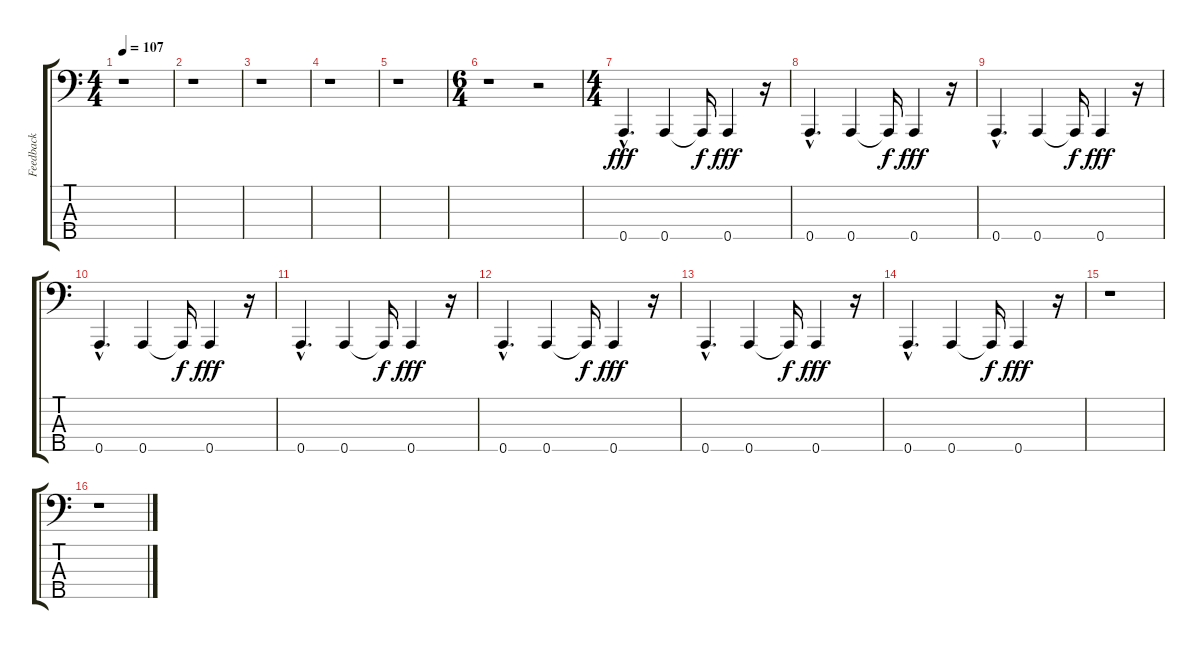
\track ("Feedback" "Feedback") {instrument electricbassfinger}
\staff {score tabs}
\tuning (F2 C2 G1 D1 A0) {hide}
\ts (4 4)
\tempo 107
\clef f4
\ks c
r.1{dy fff instrument electricbassfinger} |
r.1 |
r.1 |
r.1 |
r.1 |
\ts (6 4)
r.1 r.2 |
\ts (4 4)
0.5{hac}.4{d} 0.5.4 0.5{t}.16{dy f} 0.5.4{dy fff} r.16 |
0.5{hac}.4{d} 0.5.4 0.5{t}.16{dy f} 0.5.4{dy fff} r.16 |
0.5{hac}.4{d} 0.5.4 0.5{t}.16{dy f} 0.5.4{dy fff} r.16 |
0.5{hac}.4{d} 0.5.4 0.5{t}.16{dy f} 0.5.4{dy fff} r.16 |
0.5{hac}.4{d} 0.5.4 0.5{t}.16{dy f} 0.5.4{dy fff} r.16 |
0.5{hac}.4{d} 0.5.4 0.5{t}.16{dy f} 0.5.4{dy fff} r.16 |
0.5{hac}.4{d} 0.5.4 0.5{t}.16{dy f} 0.5.4{dy fff} r.16 |
0.5{hac}.4{d} 0.5.4 0.5{t}.16{dy f} 0.5.4{dy fff} r.16 |
r.1 |
r.1
